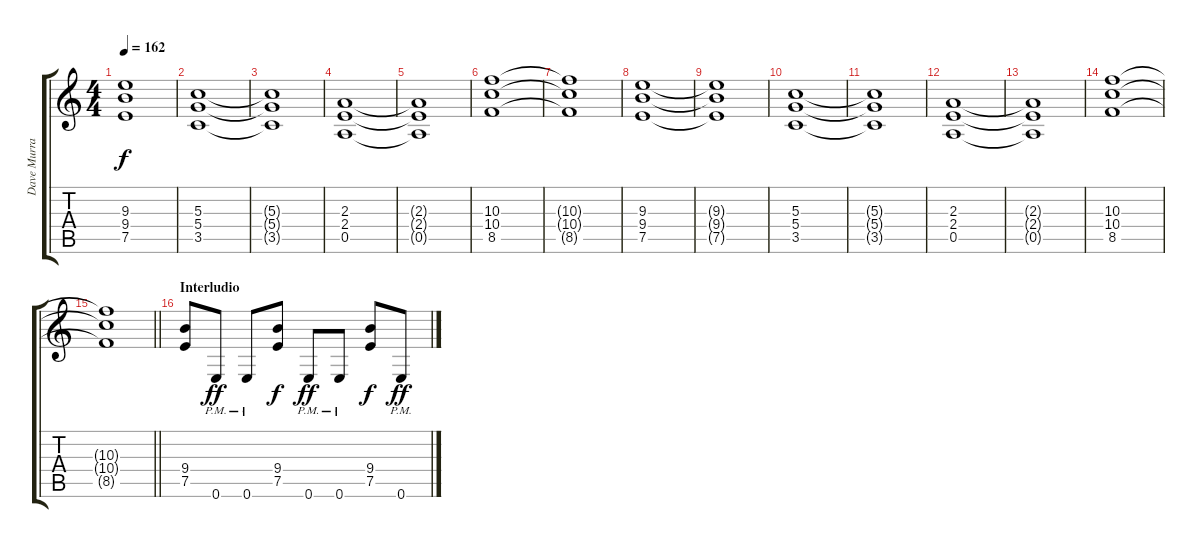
\track ("Dave Murray" "Dave Murra") {instrument distortionguitar}
\staff {score tabs}
\tuning (E4 B3 G3 D3 A2 E2) {hide}
\ts (4 4)
\tempo 162
\clef g2
\ks c
(9.3{t} 9.4{t} 7.5{t}).1{dy f} |
(5.3 5.4 3.5).1 |
(5.3{t} 5.4{t} 3.5{t}).1 |
(2.3 2.4 0.5).1 |
(2.3{t} 2.4{t} 0.5{t}).1 |
(10.3 10.4 8.5).1 |
(10.3{t} 10.4{t} 8.5{t}).1 |
(9.3 9.4 7.5).1 |
(9.3{t} 9.4{t} 7.5{t}).1 |
(5.3 5.4 3.5).1 |
(5.3{t} 5.4{t} 3.5{t}).1 |
(2.3 2.4 0.5).1 |
(2.3{t} 2.4{t} 0.5{t}).1 |
(10.3 10.4 8.5).1 |
\barLineRight lightlight
(10.3{t} 10.4{t} 8.5{t}).1 |
\section ("" "Interludio")
(9.4 7.5).8 0.6{pm}.8{dy ff} 0.6{pm}.8 (9.4 7.5).8{dy f} 0.6{pm}.8{dy ff} 0.6{pm}.8 (9.4 7.5).8{dy f} 0.6{pm}.8{dy ff}
